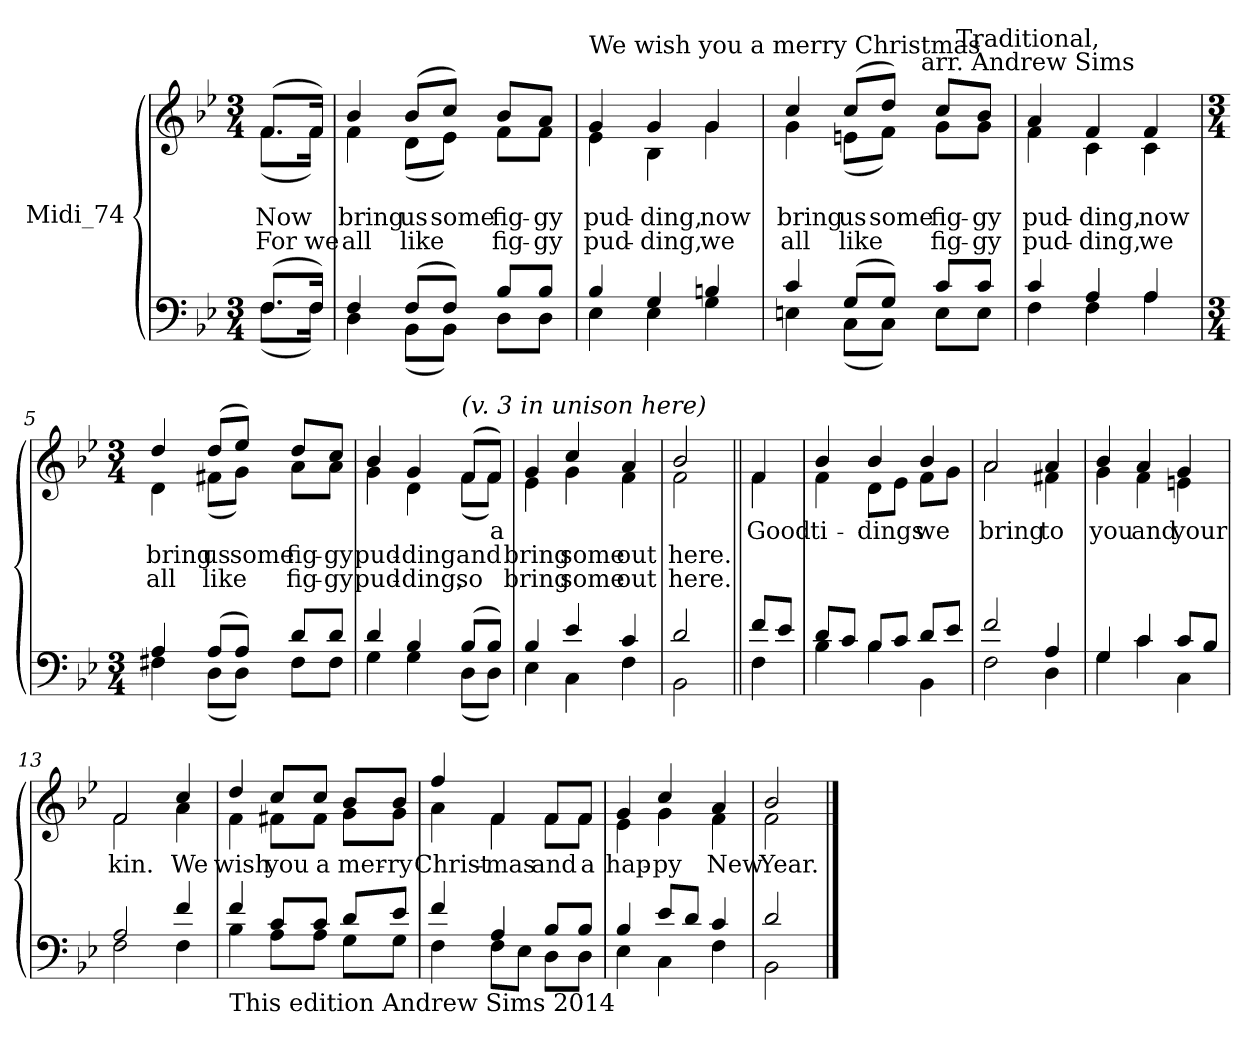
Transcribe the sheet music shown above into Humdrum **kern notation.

**kern	**kern	**text	**text	**text
*part2	*part1	*part1	*part1	*part1
*staff2	*staff1	*staff1	*staff1	*staff1
*I"Midi_74	*I"Midi_74	*	*	*
*clefF4	*clefG2	*	*	*
*k[b-e-]	*k[b-e-]	*	*	*
*B-:	*B-:	*	*	*
*M3/4	*M3/4	*	*	*
=	=	=	=	=
*^	*	*	*	*
!	!	!LO:TX:a:t=Traditional	!	!	!
!	!	!	!LO:LY:b	!	!LO:LY:b
*	*	*^	*	*	*
!	!	!	!	!	!LO:LY:b	!
(>8.F/L	(<8.F\L	(>8.f/L	(<8.fL	.	Now	For
!	!	!	!	!	!	!LO:LY:b
16F/J)	16F\J)	16f/J)	16fJ)	.	.	we
=1	=1	=1	=1	=1	=1	=1
!	!	!	!	!LO:LY:b	!	!LO:LY:b
!	!	!	!	!	!LO:LY:b	!
4F/	4D\	4b-/	4f\	.	bring	all
!	!	!	!	!LO:LY:b	!	!LO:LY:b
!	!	!	!	!	!LO:LY:b	!
(>8F/L	(<8BB-\L	(>8b-/L	(<8dL	.	us	like
!	!	!	!	!LO:LY:b	!	!
!	!	!	!	!	!LO:LY:b	!
8F/J)	8BB-\J)	8cc/J)	8e-J)	.	some	.
!	!	!	!	!LO:LY:b	!	!LO:LY:b
!	!	!	!	!	!LO:LY:b	!
8B-/L	8D\L	8b-/L	8f\L	.	fig-	-fig-
!	!	!	!	!LO:LY:b	!	!LO:LY:b
!	!	!	!	!	!LO:LY:b	!
8B-/J	8D\J	8a/J	8f\J	.	-gy	gy
=2	=2	=2	=2	=2	=2	=2
!	!	!LO:TX:a:t=We wish you a merry Christmas	!	!	!	!
!	!	!	!	!LO:LY:b	!	!LO:LY:b
!	!	!	!	!	!LO:LY:b	!
4B-/	4E-\	4g/	4e-\	.	pud-	-pud-
!	!	!	!	!LO:LY:b	!	!LO:LY:b
!	!	!	!	!	!LO:LY:b	!
4G/	4E-\	4g/	4B-\	.	-ding,	ding,
!	!	!	!	!LO:LY:b	!	!LO:LY:b
!	!	!	!	!	!LO:LY:b	!
4Bn/	4G\	4g/	4g\	.	now	we
=3	=3	=3	=3	=3	=3	=3
!	!	!	!	!LO:LY:b	!	!LO:LY:b
!	!	!	!	!	!LO:LY:b	!
4c/	4En\	4cc/	4g\	.	bring	all
!	!	!	!	!LO:LY:b	!	!LO:LY:b
!	!	!	!	!	!LO:LY:b	!
(>8G/L	(<8C\L	(>8cc/L	(<8en\L	.	us	like
!	!	!	!	!LO:LY:b	!	!
!	!	!	!	!	!LO:LY:b	!
8G/J)	8C\J)	8dd/J)	8f\J)	.	some	.
!	!	!	!	!LO:LY:b	!	!LO:LY:b
!	!	!	!	!	!LO:LY:b	!
8c/L	8E\L	8cc/L	8g\L	.	fig-	-fig-
!	!	!	!	!LO:LY:b	!	!LO:LY:b
!	!	!	!	!	!LO:LY:b	!
8c/J	8E\J	8b-/J	8g\J	.	-gy	gy
=4	=4	=4	=4	=4	=4	=4
!	!	!LO:TX:a:cj:t=Traditional,\narr. Andrew Sims	!	!	!	!
!	!	!	!	!LO:LY:b	!	!LO:LY:b
!	!	!	!	!	!LO:LY:b	!
4c/	4F\	4a/	4f\	.	pud-	-pud-
!	!	!	!	!LO:LY:b	!	!LO:LY:b
!	!	!	!	!	!LO:LY:b	!
4A/	4F\	4f/	4c\	.	-ding,	ding,
!	!	!	!	!LO:LY:b	!	!LO:LY:b
!	!	!	!	!	!LO:LY:b	!
4A/	4A\	4f/	4c\	.	now	we
!!LO:LB:g=z	!!
=5	=5	=5	=5	=5	=5	=5
*M3/4	*	*M3/4	*	*	*	*
!	!	!	!	!LO:LY:b	!	!LO:LY:b
!	!	!	!	!	!LO:LY:b	!
4A/	4F#X\	4dd/	4d\	.	bring	all
!	!	!	!	!LO:LY:b	!	!LO:LY:b
!	!	!	!	!	!LO:LY:b	!
(>8A/L	(<8D\L	(>8dd/L	(<8f#X\L	.	us	like
!	!	!	!	!LO:LY:b	!	!
!	!	!	!	!	!LO:LY:b	!
8A/J)	8D\J)	8ee-/J)	8g\J)	.	some	.
!	!	!	!	!LO:LY:b	!	!LO:LY:b
!	!	!	!	!	!LO:LY:b	!
8d/L	8F#\L	8dd/L	8a\L	.	fig-	-fig-
!	!	!	!	!LO:LY:b	!	!LO:LY:b
!	!	!	!	!	!LO:LY:b	!
8d/J	8F#\J	8cc/J	8a\J	.	-gy	gy
=6	=6	=6	=6	=6	=6	=6
!	!	!	!	!LO:LY:b	!	!LO:LY:b
!	!	!	!	!	!LO:LY:b	!
4d/	4G\	4b-/	4g\	.	pud-	-pud-
!	!	!	!	!LO:LY:b	!	!LO:LY:b
!	!	!	!	!	!LO:LY:b	!
4B-/	4G\	4g/	4d\	.	-ding	ding,
!	!	!LO:TX:a:i:t=(v. 3 in unison here)	!	!	!	!
!	!	!	!	!LO:LY:b	!	!LO:LY:b
!	!	!	!	!	!LO:LY:b	!
(>8B-/L	(<8D\L	(>8f/L	(<8fL	.	and	so
!	!	!	!	!LO:LY:b	!	!
8B-/J)	8D\J)	8f/J)	8fJ)	a	.	.
=7	=7	=7	=7	=7	=7	=7
!	!	!	!	!LO:LY:b	!	!LO:LY:b
!	!	!	!	!	!LO:LY:b	!
4B-/	4E-\	4g/	4e-\	.	bring	-bring
!	!	!	!	!LO:LY:b	!	!LO:LY:b
!	!	!	!	!	!LO:LY:b	!
4e-/	4C\	4cc/	4g\	.	some	some
!	!	!	!	!LO:LY:b	!	!LO:LY:b
!	!	!	!	!	!LO:LY:b	!
4c/	4F\	4a/	4f\	.	out	out
=8	=8	=8	=8	=8	=8	=8
!	!	!	!	!LO:LY:b	!	!LO:LY:b
!	!	!	!	!	!LO:LY:b	!
2d/	2BB-\	2b-/	2f\	.	here.	here.
!!LO:LB:g=z	!!
=9||	=9||	=9||	=9||	=9||	=9||	=9||
!	!	!	!	!LO:LY:b	!	!
8f/L	4F\	4f/	4f\	Good	.	.
8e-/J	.	.	.	.	.	.
=10	=10	=10	=10	=10	=10	=10
!	!	!	!	!LO:LY:b	!	!
8d/L	4B-\	4b-/	4f\	ti-	.	.
8c/J	.	.	.	.	.	.
!	!	!	!	!LO:LY:b	!	!
8B-/L	4B-\	4b-/	8d\L	-dings	.	.
8c/J	.	.	8e-\J	.	.	.
!	!	!	!	!LO:LY:b	!	!
8d/L	4BB-\	4b-/	8f\L	we	.	.
8e-/J	.	.	8g\J	.	.	.
=11	=11	=11	=11	=11	=11	=11
!	!	!	!	!LO:LY:b	!	!
2f/	2F\	2a/	2a\	bring	.	.
!	!	!	!	!LO:LY:b	!	!
4A/	4D\	4a/	4f#X\	to	.	.
=12	=12	=12	=12	=12	=12	=12
!	!	!	!	!LO:LY:b	!	!
4G/	4G\	4b-/	4g\	you	.	.
!	!	!	!	!LO:LY:b	!	!
4c/	4c\	4a/	4f\	and	.	.
!	!	!	!	!LO:LY:b	!	!
8c/L	4C\	4g/	4en\	your	.	.
8B-/J	.	.	.	.	.	.
=13	=13	=13	=13	=13	=13	=13
!	!	!	!	!LO:LY:b	!	!
2A/	2F\	2f/	2f\	kin.	.	.
!	!	!	!	!LO:LY:b	!	!
4f/	4F\	4cc/	4a\	We	.	.
!!LO:LB:g=z	!!
=14	=14	=14	=14	=14	=14	=14
!LO:TX:b:t=This edition  Andrew Sims 2014	!	!	!	!	!	!
!	!	!	!	!LO:LY:b	!	!
4f/	4B-\	4dd/	4f\	wish	.	.
!	!	!	!	!LO:LY:b	!	!
8c/L	8A\L	8cc/L	8f#X\L	you	.	.
!	!	!	!	!LO:LY:b	!	!
8c/J	8A\J	8cc/J	8f#\J	a	.	.
!	!	!	!	!LO:LY:b	!	!
8d/L	8G\L	8b-/L	8g\L	mer-	.	.
!	!	!	!	!LO:LY:b	!	!
8e-/J	8G\J	8b-/J	8g\J	-ry	.	.
=15	=15	=15	=15	=15	=15	=15
!	!	!	!	!LO:LY:b	!	!
4f/	4F\	4ff/	4a\	Christ-	.	.
!	!	!	!	!LO:LY:b	!	!
4A/	8F\L	4f/	4f\	-mas	.	.
.	8E-\J	.	.	.	.	.
!	!	!	!	!LO:LY:b	!	!
8B-/L	8D\L	8f/L	8f\L	and	.	.
!	!	!	!	!LO:LY:b	!	!
8B-/J	8D\J	8f/J	8f\J	a	.	.
=16	=16	=16	=16	=16	=16	=16
!	!	!	!	!LO:LY:b	!	!
4B-/	4E-\	4g/	4e-\	hap-	.	.
!	!	!	!	!LO:LY:b	!	!
8e-/L	4C\	4cc/	4g\	-py	.	.
8d/J	.	.	.	.	.	.
!	!	!	!	!LO:LY:b	!	!
4c/	4F\	4a/	4f\	New	.	.
=17	=17	=17	=17	=17	=17	=17
!	!	!	!	!LO:LY:b	!	!
2d/	2BB-\	2b-/	2f\	Year.	.	.
*v	*v	*	*	*	*	*
*	*v	*v	*	*	*
==	==	==	==	==
*-	*-	*-	*-	*-
